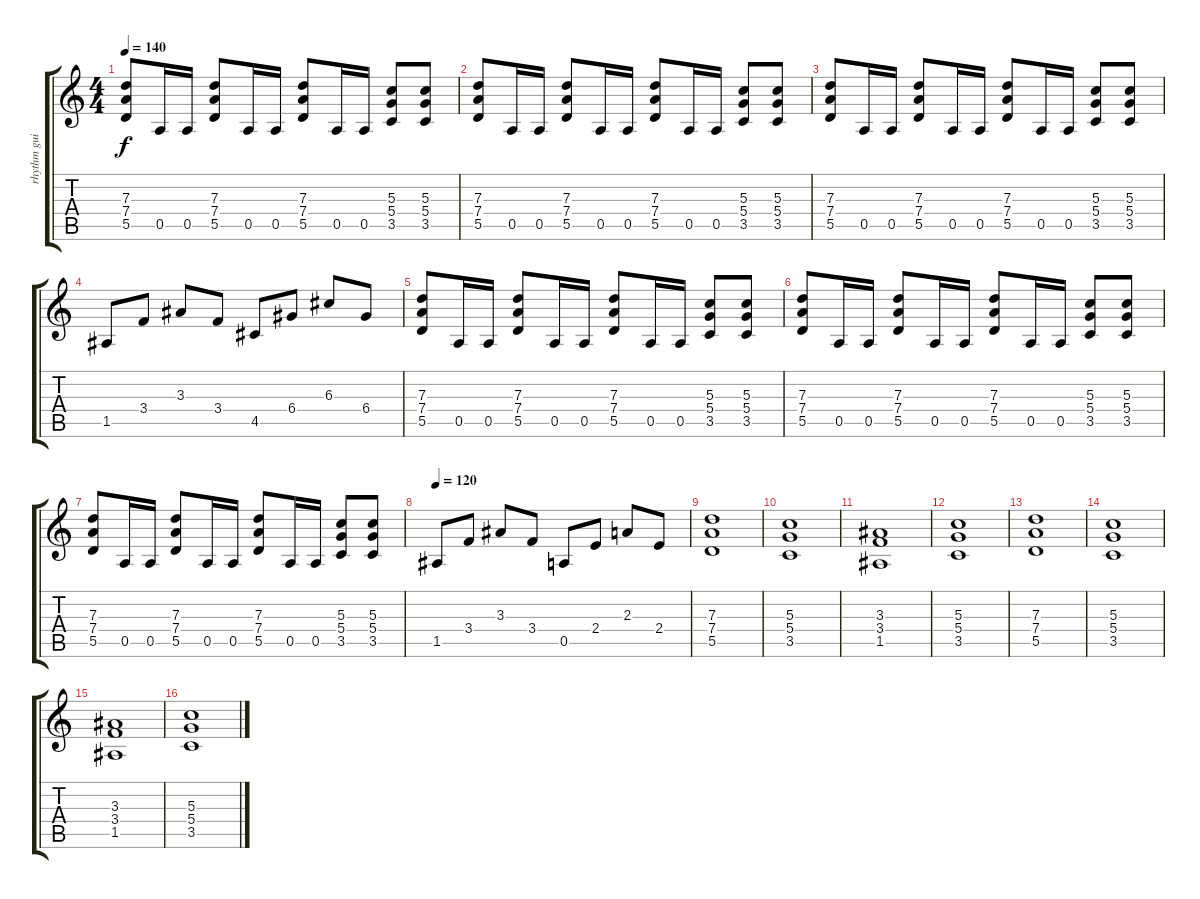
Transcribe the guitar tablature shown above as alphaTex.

\track ("rhythm guitar - Moshe" "rhythm gui") {instrument distortionguitar}
\staff {score tabs}
\tuning (E4 B3 G3 D3 A2 E2) {hide}
\ts (4 4)
\tempo 140
\clef g2
\ks c
(7.3 7.4 5.5).8{dy f} 0.5.16 0.5.16 (7.3 7.4 5.5).8 0.5.16 0.5.16 (7.3 7.4 5.5).8 0.5.16 0.5.16 (5.3 5.4 3.5).8 (5.3 5.4 3.5).8 |
(7.3 7.4 5.5).8 0.5.16 0.5.16 (7.3 7.4 5.5).8 0.5.16 0.5.16 (7.3 7.4 5.5).8 0.5.16 0.5.16 (5.3 5.4 3.5).8 (5.3 5.4 3.5).8 |
(7.3 7.4 5.5).8 0.5.16 0.5.16 (7.3 7.4 5.5).8 0.5.16 0.5.16 (7.3 7.4 5.5).8 0.5.16 0.5.16 (5.3 5.4 3.5).8 (5.3 5.4 3.5).8 |
1.5.8 3.4.8 3.3.8 3.4.8 4.5.8 6.4.8 6.3.8 6.4.8 |
(7.3 7.4 5.5).8 0.5.16 0.5.16 (7.3 7.4 5.5).8 0.5.16 0.5.16 (7.3 7.4 5.5).8 0.5.16 0.5.16 (5.3 5.4 3.5).8 (5.3 5.4 3.5).8 |
(7.3 7.4 5.5).8 0.5.16 0.5.16 (7.3 7.4 5.5).8 0.5.16 0.5.16 (7.3 7.4 5.5).8 0.5.16 0.5.16 (5.3 5.4 3.5).8 (5.3 5.4 3.5).8 |
(7.3 7.4 5.5).8 0.5.16 0.5.16 (7.3 7.4 5.5).8 0.5.16 0.5.16 (7.3 7.4 5.5).8 0.5.16 0.5.16 (5.3 5.4 3.5).8 (5.3 5.4 3.5).8 |
\tempo 120
1.5.8 3.4.8 3.3.8 3.4.8 0.5.8 2.4.8 2.3.8 2.4.8 |
(7.3 7.4 5.5).1{volume 12} |
(5.3 5.4 3.5).1 |
(3.3 3.4 1.5).1 |
(5.3 5.4 3.5).1 |
(7.3 7.4 5.5).1 |
(5.3 5.4 3.5).1 |
(3.3 3.4 1.5).1 |
(5.3 5.4 3.5).1
